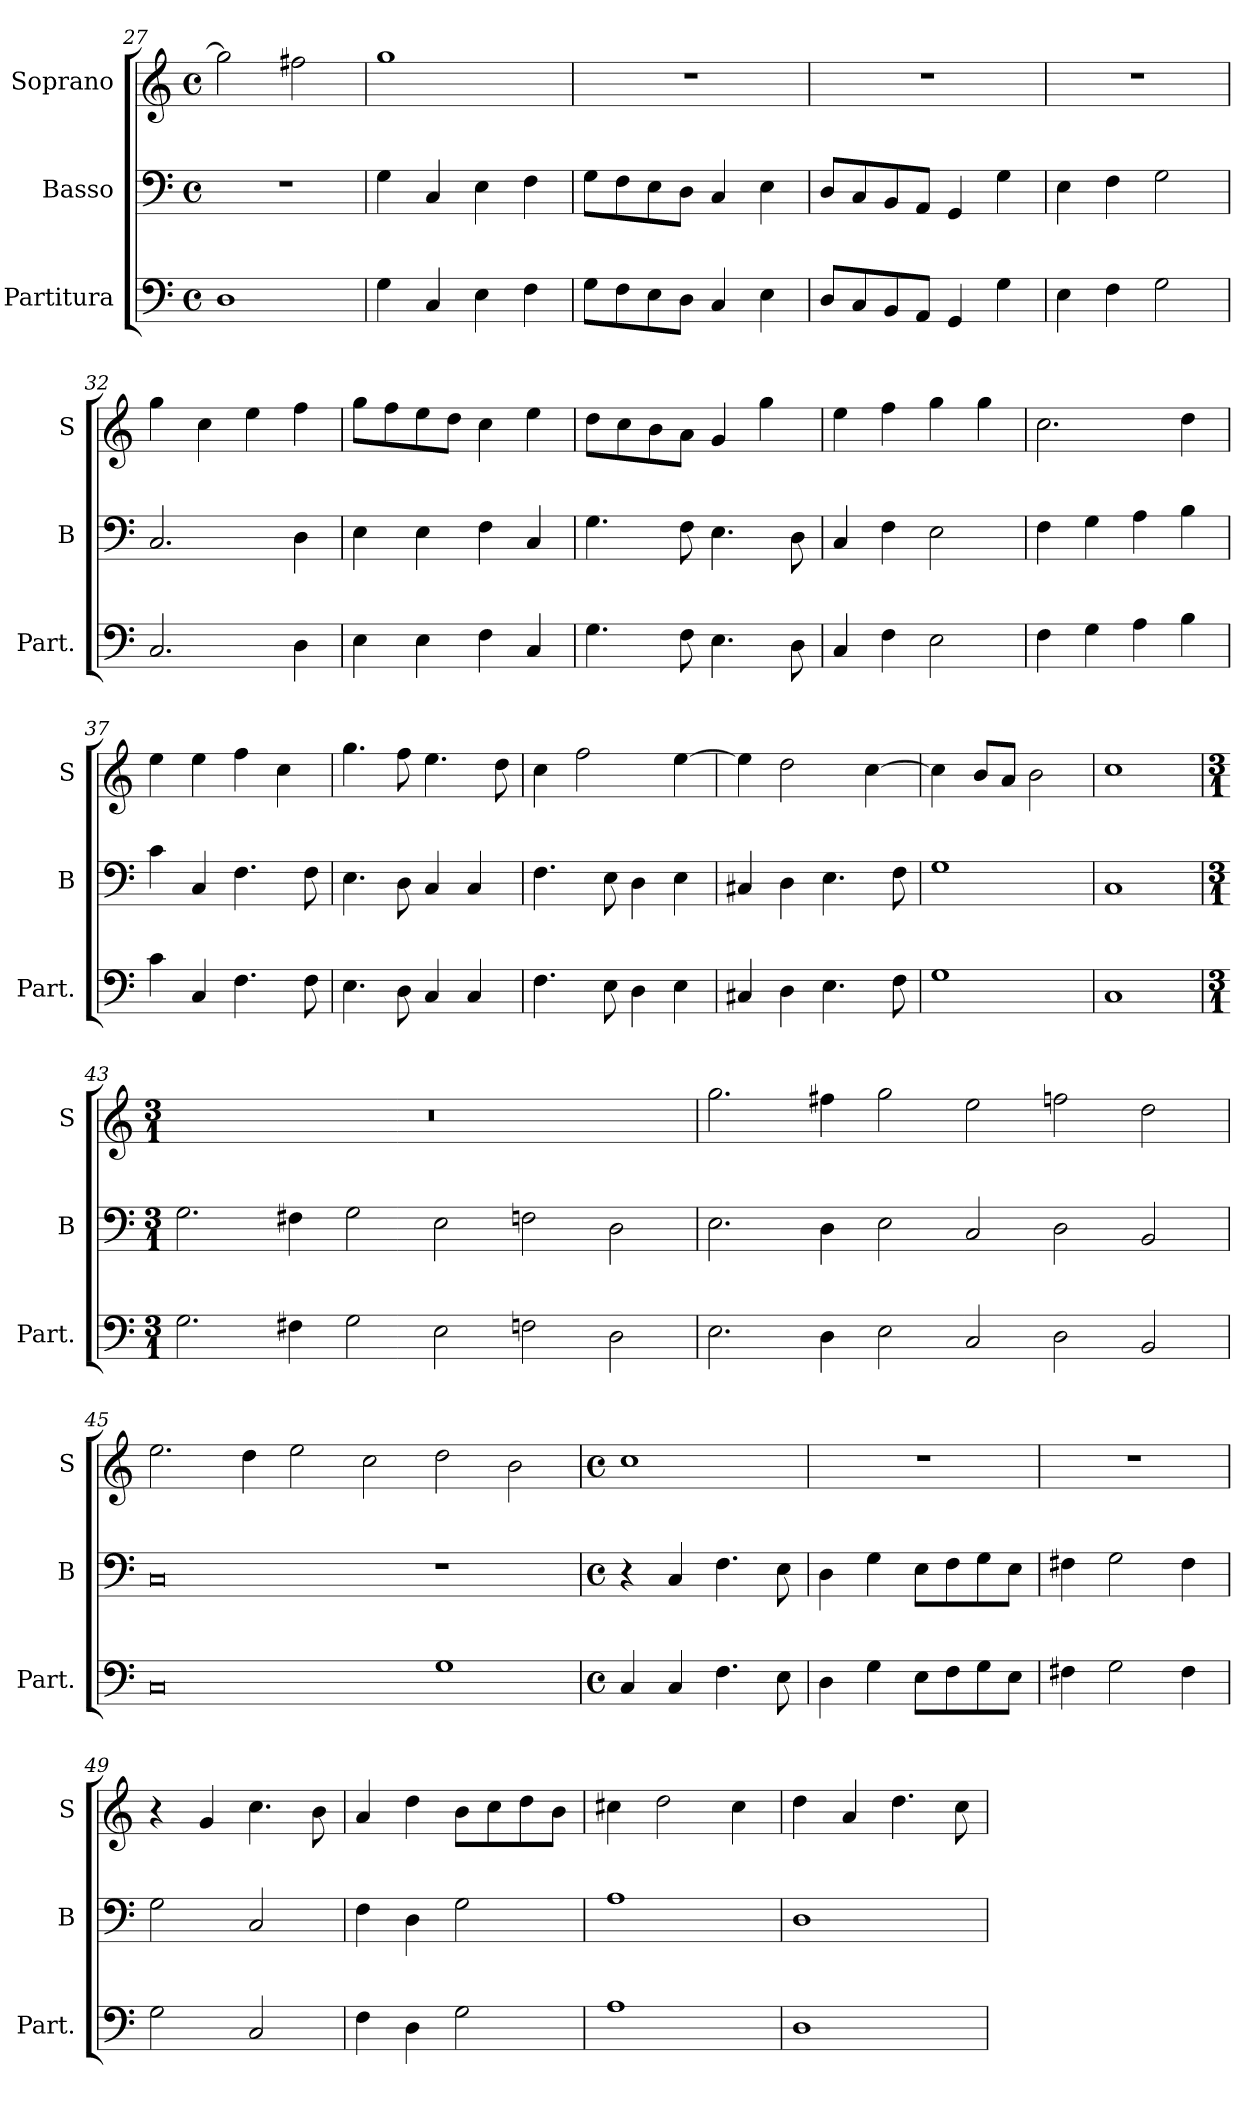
**kern	**kern	**kern
*part3	*part2	*part1
*staff3	*staff2	*staff1
*I"Partitura	*I"Basso	*I"Soprano
*I'Part.	*I'B	*I'S
*clefF4	*clefF4	*clefG2
*k[]	*k[]	*k[]
*M4/4	*M4/4	*M4/4
*met(c)	*met(c)	*met(c)
=27	=27	=27
1D>	1r	2gg\]
.	.	2ff#X\
=28	=28	=28
4G\	4G\	1gg
4C/	4C/	.
4E\	4E\	.
4F\	4F\	.
=29	=29	=29
8G\L	8G\L	1r
8F\	8F\	.
8E\	8E\	.
8D\J	8D\J	.
4C/	4C/	.
4E\	4E\	.
=30	=30	=30
8D/L	8D/L	1r
8C/	8C/	.
8BB/	8BB/	.
8AA/J	8AA/J	.
4GG/	4GG/	.
4G\	4G\	.
=31	=31	=31
4E\	4E\	1r
4F\	4F\	.
2G\	2G\	.
=32	=32	=32
2.C/	2.C/	4gg\
.	.	4cc\
.	.	4ee\
4D\	4D\	4ff\
=33	=33	=33
4E\	4E\	8gg\L
.	.	8ff\
4E\	4E\	8ee\
.	.	8dd\J
4F\	4F\	4cc\
4C/	4C/	4ee\
=34	=34	=34
4.G\	4.G\	8dd\L
.	.	8cc\
.	.	8b\
8F\	8F\	8a\J
4.E\	4.E\	4g/
.	.	4gg\
8D\	8D\	.
=35	=35	=35
4C/	4C/	4ee\
4F\	4F\	4ff\
2E\	2E\	4gg\
.	.	4gg\
=36	=36	=36
4F\	4F\	2.cc\
4G\	4G\	.
4A\	4A\	.
4B\	4B\	4dd\
=37	=37	=37
4c\	4c\	4ee\
4C/	4C/	4ee\
4.F\	4.F\	4ff\
.	.	4cc\
8F\	8F\	.
=38	=38	=38
4.E\	4.E\	4.gg\
8D\	8D\	8ff\
4C/	4C/	4.ee\
4C/	4C/	.
.	.	8dd\
=39	=39	=39
4.F\	4.F\	4cc\
.	.	2ff\
8E\	8E\	.
4D\	4D\	.
4E\	4E\	[4ee\
=40	=40	=40
4C#X/	4C#X/	4ee\]
4D\	4D\	2dd\
4.E>\	4.E\	.
.	.	[4cc\
8F>\	8F\	.
=41	=41	=41
1G>	1G	4cc\]
.	.	8b/L
.	.	8a/J
.	.	2b\
=42	=42	=42
1C	1C	1cc
=43	=43	=43
*M3/1	*M3/1	*M3/1
*	*	*MM360
2.G\	2.G\	0.r
4F#X\	4F#X\	.
2G\	2G\	.
2E\	2E\	.
2Fn\	2Fn\	.
2D\	2D\	.
=44	=44	=44
2.E\	2.E\	2.gg\
4D\	4D\	4ff#X\
2E\	2E\	2gg\
2C/	2C/	2ee\
2D\	2D\	2ffn\
2BB/	2BB/	2dd\
=45	=45	=45
0C	0C	2.ee\
.	.	4dd\
.	.	2ee\
.	.	2cc\
1G	1r	2dd\
.	.	2b\
=46	=46	=46
*M4/4	*M4/4	*M4/4
*met(c)	*met(c)	*met(c)
*	*	*MM120
4C/	4r	1cc
4C/	4C/	.
4.F\	4.F\	.
8E\	8E\	.
=47	=47	=47
4D\	4D\	1r
4G\	4G\	.
8E\L	8E\L	.
8F\	8F\	.
8G\	8G\	.
8E\J	8E\J	.
=48	=48	=48
4F#X\	4F#X\	1r
2G\	2G\	.
4F#\	4F#\	.
=49	=49	=49
2G\	2G\	4r
.	.	4g/
2C/	2C/	4.cc\
.	.	8b\
=50	=50	=50
4F\	4F\	4a/
4D\	4D\	4dd\
2G\	2G\	8b\L
.	.	8cc\
.	.	8dd\
.	.	8b\J
=51	=51	=51
1A	1A	4cc#X\
.	.	2dd\
.	.	4cc#\
=52	=52	=52
1D	1D	4dd\
.	.	4a/
.	.	4.dd\
.	.	8cc\
=	=	=
*-	*-	*-
